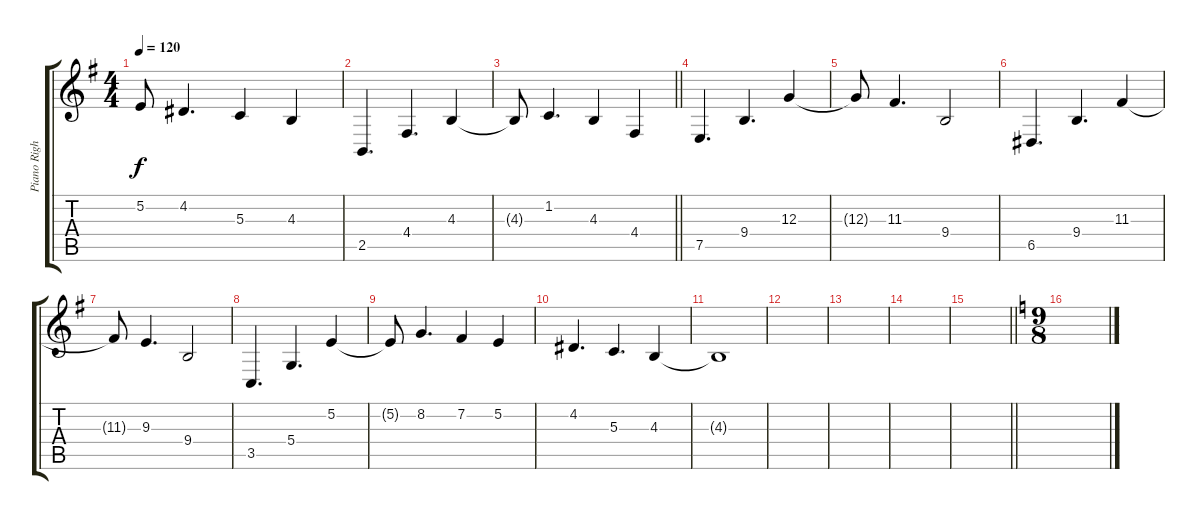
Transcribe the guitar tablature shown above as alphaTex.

\track ("Piano Right Standard" "Piano Righ") {instrument acousticgrandpiano}
\staff {score tabs}
\tuning (E4 B3 G3 D3 A2 E2) {hide}
\ts (4 4)
\tempo 120
\clef g2
\ks eminor
5.2{t}.8{dy f} 4.2.4{d} 5.3.4 4.3.4 |
2.5.4{d} 4.4.4{d} 4.3.4 |
\barLineRight lightlight
4.3{t}.8 1.2.4{d} 4.3.4 4.4.4 |
7.5.4{d} 9.4.4{d} 12.3.4 |
12.3{t}.8 11.3.4{d} 9.4.2 |
6.5.4{d} 9.4.4{d} 11.3.4 |
11.3{t}.8 9.3.4{d} 9.4.2 |
3.5.4{d} 5.4.4{d} 5.2.4 |
5.2{t}.8 8.2.4{d} 7.2.4 5.2.4 |
4.2.4{d} 5.3.4{d} 4.3.4 |
4.3{t}.1 |
|
|
|
\barLineRight lightlight
|
\ts (9 8)
\section ("" "")
\ks c
